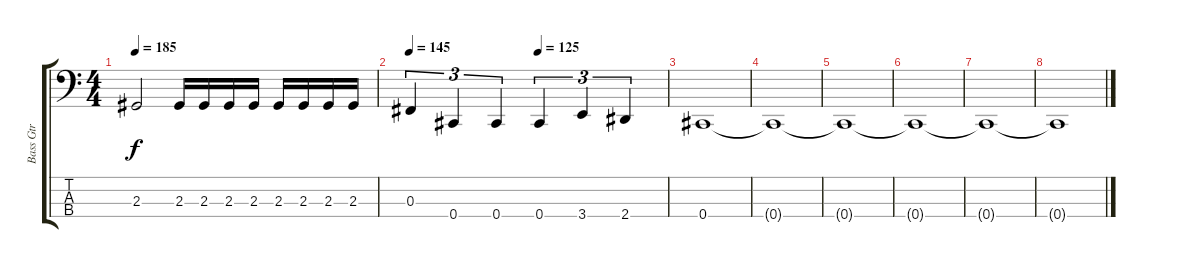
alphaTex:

\track ("Bass Gtr" "Bass Gtr") {instrument electricbasspick}
\staff {score tabs}
\tuning (E2 B1 Gb1 Db1) {hide}
\ts (4 4)
\tempo 185
\clef f4
\ks c
2.3.2{dy f} 2.3.16 2.3.16 2.3.16 2.3.16 2.3.16 2.3.16 2.3.16 2.3.16 |
\tempo 145
\tempo (125 0.5)
0.3.4{tu (3 2)} 0.4.4{tu (3 2)} 0.4.4{tu (3 2)} 0.4.4{tu (3 2)} 3.4.4{tu (3 2)} 2.4.4{tu (3 2)} |
0.4.1 |
0.4{t}.1 |
0.4{t}.1 |
0.4{t}.1 |
0.4{t}.1 |
0.4{t}.1
